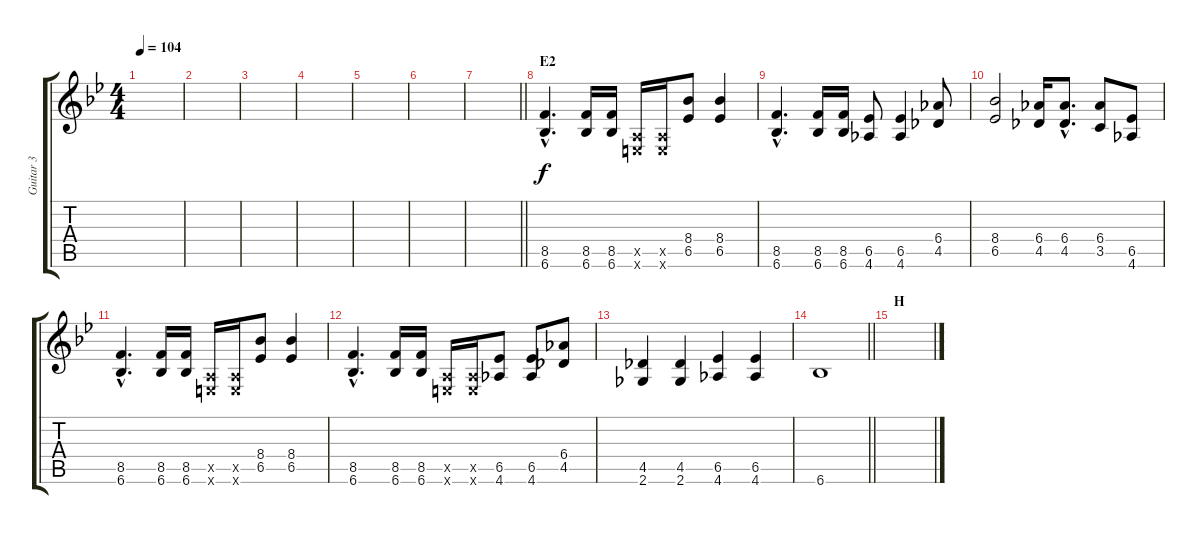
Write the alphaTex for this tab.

\track ("Guitar 3" "Guitar 3") {instrument distortionguitar}
\staff {score tabs}
\tuning (E4 B3 G3 D3 A2 E2) {hide}
\ts (4 4)
\tempo 104
\clef g2
\ks bb
|
|
|
|
|
|
\barLineRight lightlight
|
\section ("" "E2")
(8.5{hac} 6.6{hac}).4{d} (8.5 6.6).16 (8.5 6.6).16 (0.5{x} 0.6{x}).16 (0.5{x} 0.6{x}).16 (8.4 6.5).8 (8.4 6.5).4 |
(8.5{hac} 6.6{hac}).4{d} (8.5 6.6).16 (8.5 6.6).16 (6.5 4.6).8 (6.5 4.6).4 (6.4 4.5).8 |
(8.4 6.5).2 (6.4 4.5).16 (6.4{hac} 4.5{hac}).8{d} (6.4 3.5).8 (6.5 4.6).8 |
(8.5{hac} 6.6{hac}).4{d} (8.5 6.6).16 (8.5 6.6).16 (0.5{x} 0.6{x}).16 (0.5{x} 0.6{x}).16 (8.4 6.5).8 (8.4 6.5).4 |
(8.5{hac} 6.6{hac}).4{d} (8.5 6.6).16 (8.5 6.6).16 (0.5{x} 0.6{x}).16 (0.5{x} 0.6{x}).16 (6.5 4.6).8 (6.5 4.6).8 (6.4 4.5).8 |
(4.5 2.6).4 (4.5 2.6).4 (6.5 4.6).4 (6.5 4.6).4 |
\barLineRight lightlight
6.6.1 |
\section ("" "H")
